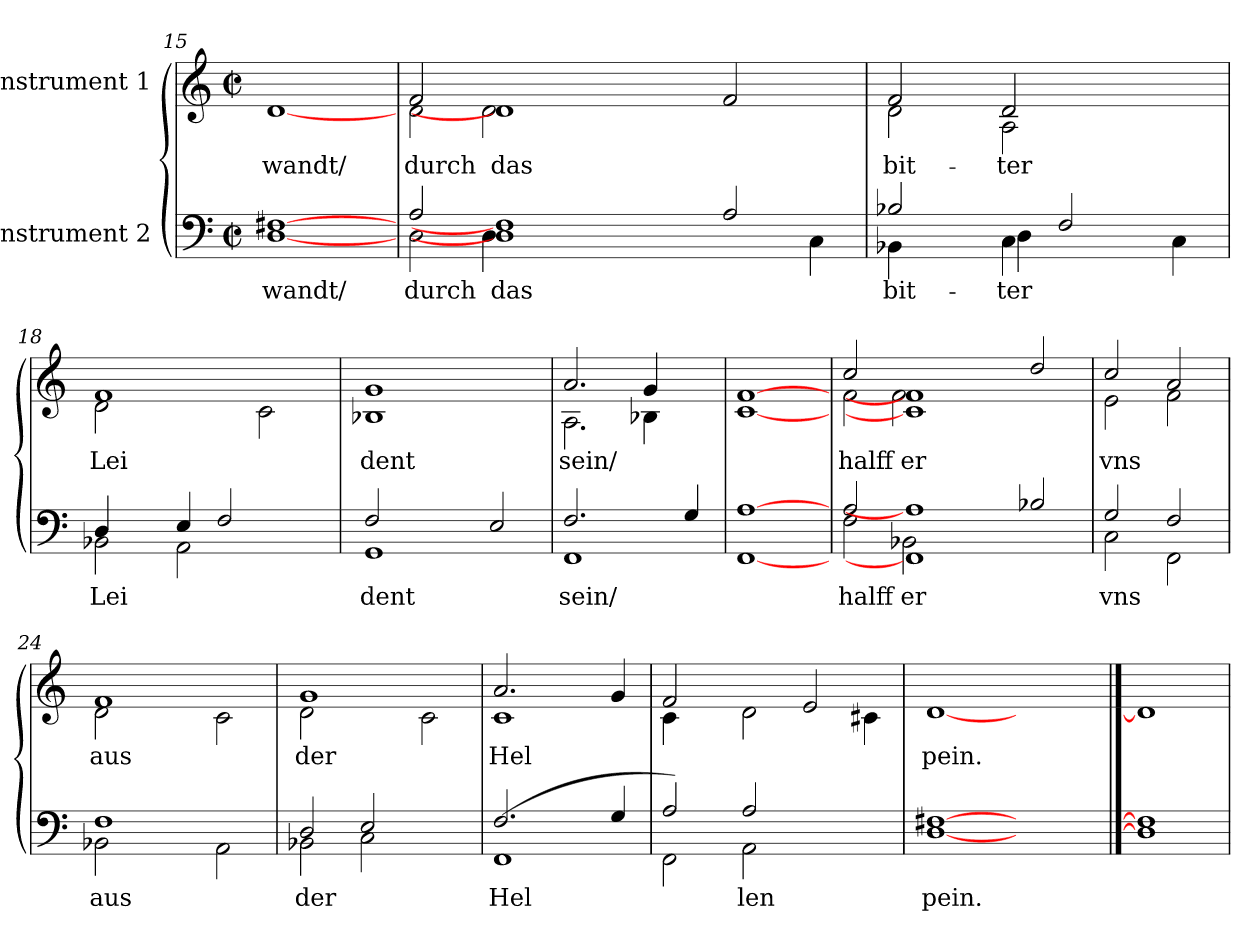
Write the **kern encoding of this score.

**kern	**text	**kern	**text
*part2	*part2	*part1	*part1
*staff2	*staff2	*staff1	*staff1
*I"Instrument 2	*	*I"Instrument 1	*
*clefF4	*	*clefG2	*
*k[]	*	*k[]	*
*C:	*	*C:	*
*M2/2	*	*M2/2	*
*met(c|)	*	*met(c|)	*
=15	=15	=15	=15
!	!LO:LY:a:cj	!	!LO:LY:b:cj
[1F#X [1D	wandt/	[1d	wandt/
!!LO:LB:g=z
=16	=16	=16	=16
*^	*	*	*
!	!	!LO:LY:a:cj	!	!LO:LY:b:cj
*	*	*	*^	*
2A/	2D\	durch	2f/	2d\	durch
!	!	!LO:LY:a:cj	!	!	!LO:LY:b:cj
1F#] 1D]	4D\	das	1d]	2d\	das
.	1.ryy	.	.	.	.
.	.	.	.	4ryy	.
.	.	.	.	1ryy	.
2A/	.	.	2f/	.	.
!	!	!LO:LY:a:cj	!	!	!
4C\	.	.	4ryy	.	.
=17	=17	=17	=17	=17	=17
!	!	!LO:LY:a:cj	!	!	!LO:LY:b:cj
2B-X/	4BB-X\	bit-	2f/	2d\	bit-
.	4ryy	.	.	.	.
!	!	!LO:LY:a:cj	!	!	!
!	!	!LO:LY:a:cj	!	!	!LO:LY:b:cj
4C\	4D\	-ter	2d/	2A\	-ter
2F/	2.ryy	.	.	.	.
.	.	.	2ryy	2ryy	.
!	!	!LO:LY:a:cj	!	!	!
4C\	.	.	.	.	.
=18	=18	=18	=18	=18	=18
!	!	!LO:LY:a:cj	!	!	!LO:LY:b:cj
2BB-X\	4D/	Lei-	1f	2d\	Lei-
.	4ryy	.	.	.	.
!	!	!LO:LY:a:cj	!	!	!
!	!	!LO:LY:a:cj	!	!	!
4E/	2AA\	--	.	1ryy	.
2F/	.	.	.	.	.
!	!	!	!	!	!LO:LY:b:cj
.	4ryy	.	2c\	.	--
4ryy	4ryy	.	.	.	.
*	*	*	*v	*v	*
=19	=19	=19	=19	=19
!	!	!LO:LY:a:cj	!	!LO:LY:b:cj
1GG	2F/	-dent	1g 1B-X	-dent
.	1ryy	.	.	.
!	!	!LO:LY:a:cj	!	!
2E/	.	.	2ryy	.
=20	=20	=20	=20	=20
!	!	!LO:LY:a:cj	!	!LO:LY:b:cj
*	*	*	*^	*
1FF	2.F/	sein/	2.a/	2.A\	sein/
!	!	!	!	!	!LO:LY:b:cj
.	2ryy	.	4g/	4B-X\	.
!	!	!LO:LY:a:cj	!	!	!
4G/	.	.	4ryy	4ryy	.
*v	*v	*	*	*	*
=21	=21	=21	=21	=21
!	!LO:LY:a:cj	!	!	!LO:LY:b:cj
*	*	*v	*v	*
[1A [1FF	.	[1c [1f	.
!!LO:LB:g=z
=22	=22	=22	=22
*^	*	*	*
!	!	!LO:LY:a:cj	!	!LO:LY:b:cj
*	*	*	*^	*
2A/	2F\	halff	2cc/	2f\	halff
!	!	!LO:LY:a:cj	!	!	!LO:LY:b:cj
1A] 1FF]	2BB-X\	er	1c] 1f]	2f\	er
.	1ryy	.	.	1ryy	.
2B-X/	.	.	2dd/	.	.
=23	=23	=23	=23	=23	=23
!	!	!LO:LY:a:cj	!	!	!LO:LY:b:cj
2G/	2C\	vns	2cc/	2e\	vns
!	!	!LO:LY:a:cj	!	!	!LO:LY:b:cj
2F/	2FF\	.	2a/	2f\	.
=24	=24	=24	=24	=24	=24
!	!	!LO:LY:a:cj	!	!	!LO:LY:b:cj
1F	2BB-X\	aus	1f	2d\	aus
.	1ryy	.	.	1ryy	.
!	!	!LO:LY:a:cj	!	!	!LO:LY:b:cj
2AA\	.	.	2c\	.	.
=25	=25	=25	=25	=25	=25
!	!	!LO:LY:a:cj	!	!	!LO:LY:b:cj
2D/	2BB-X\	der	1g	2d\	der
!	!	!LO:LY:a:cj	!	!	!
2E/	2C\	.	.	1ryy	.
!	!	!	!	!	!LO:LY:b:cj
2ryy	2ryy	.	2c\	.	.
=26	=26	=26	=26	=26	=26
!	!	!LO:LY:a:cj	!	!	!LO:LY:b:cj
(<1FF	2.F/	Hel-	1c	2.a/	Hel-
.	2ryy	.	.	2ryy	.
!	!	!LO:LY:a:cj	!	!	!LO:LY:b:cj
4G/	.	--	4g/	.	--
=27	=27	=27	=27	=27	=27
!	!	!LO:LY:a:cj	!	!	!LO:LY:b:cj
2A/)	2FF\	--	2f/	4c\	--
.	.	.	.	1.ryy	.
!	!	!LO:LY:a:cj	!	!	!
2A/	2AA\	-len	2d\	.	.
2.ryy	2.ryy	.	2e/	.	.
!	!	!	!	!	!LO:LY:b:cj
.	.	.	4c#X\	.	-
*v	*v	*	*	*	*
*	*	*v	*v	*
=28	=28	=28	=28
!	!LO:LY:a:cj	!	!LO:LY:b:cj
[1F#X [1D	pein.	[1d	pein.
1ryy	.	1ryy	.
==29	==29	==29	==29
1F#] 1D]	.	1d]	.
=	=	=	=
*-	*-	*-	*-
